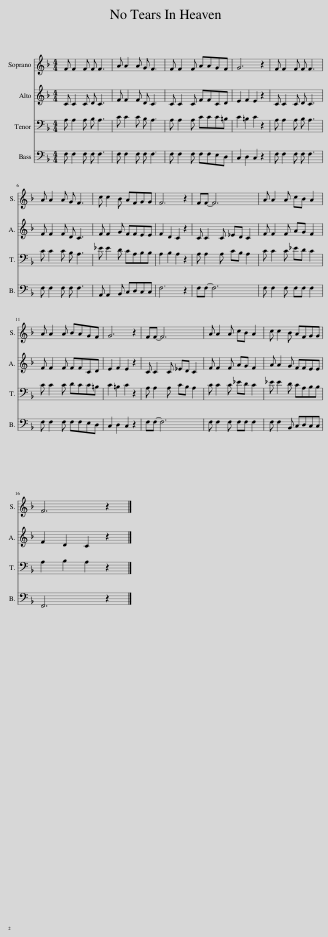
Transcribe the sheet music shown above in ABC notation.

X:1
%%score 1 2 3 4
L:1/8
M:4/4
I:linebreak $
K:F
V:1 treble
V:2 treble
V:3 bass
V:4 bass
V:1
 F F2 F F F3 | A A2 A G F3 | F F2 F AAGF | G6 z2 | F F2 F F F3 |$ %5
 A A2 A G F3 | c c2 B AFGG | F6 z2 | FF- F6 | A A2 A cB A2 |$ %10
 A A2 A BAGF | G6 z2 | FF- F6 | A A2 A cB A2 | c c2 B AFGG |$ %15
 F6 z2 |] %16
V:2
 C C2 C D C3 | F F2 F D C3 | C C2 C FFCD | E2 F2 E2 z2 | C C2 C D C3 |$ %5
 F F2 F D C3 | F F2 G FFEE | F2 D2 C2 z2 | C C2 C _ED C2 | F F2 F AG F2 |$ %10
 F F2 F FFCD | E2 F2 E2 z2 | C C2 C _ED C2 | F F2 F AG F2 | A A2 G FFEE |$ %15
 F2 D2 C2 z2 |] %16
V:3
 A, A,2 A, B, A,3 | C C2 C B, A,3 | A, A,2 A, CCC=B, | C2 =B,2 C2 z2 | A, A,2 A, B, A,3 |$ %5
 C C2 C B, A,3 | _E E2 D CA,B,B, | A,2 B,2 A,2 z2 | A, A,2 A, CB, A,2 | C C2 C _ED C2 |$ %10
 C C2 C DCC=B, | C2 =B,2 C2 z2 | A, A,2 A, CB, A,2 | C C2 C _ED C2 | _E E2 D CA,B,B, |$ %15
 A,2 B,2 A,2 z2 |] %16
V:4
 F, F,2 F, F, F,3 | F, F,2 F, F, F,3 | F, F,2 F, F,F,E,D, | C,2 D,2 C,2 z2 | F, F,2 F, F, F,3 |$ %5
 F, F,2 F, F, F,3 | A,, A,,2 B,, C,D,C,C, | F,6 z2 | F,F,- F,6 | F, F,2 F, F,F, F,2 |$ %10
 F, F,2 F, F,F,E,D, | C,2 D,2 C,2 z2 | F,F,- F,6 | F, F,2 F, F,F, F,2 | F, F,2 B,, C,D,C,C, |$ %15
 F,,6 z2 |] %16
